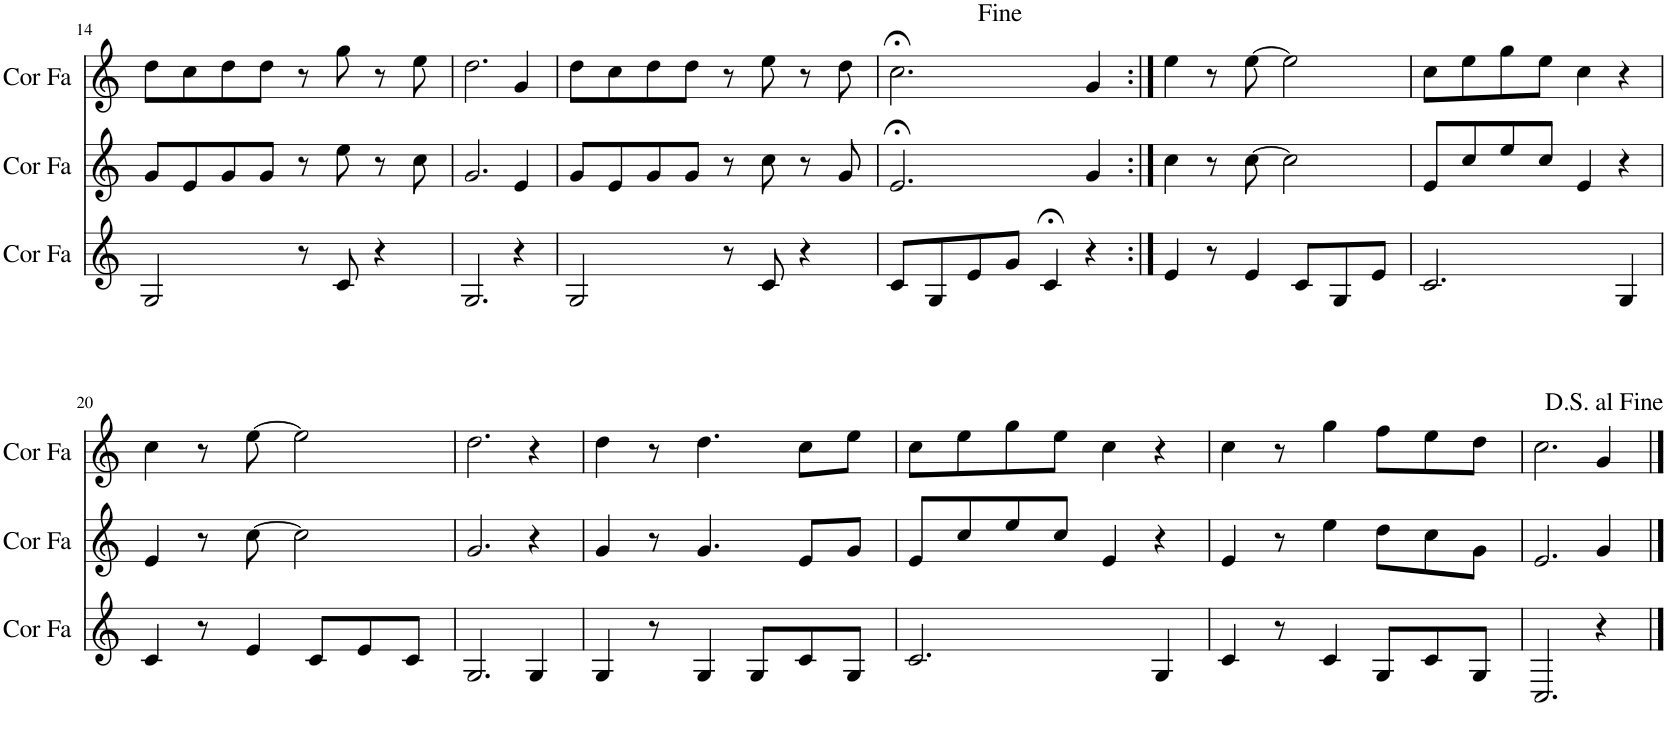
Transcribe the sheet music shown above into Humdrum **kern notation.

**kern	**kern	**kern
*part3	*part2	*part1
*staff3	*staff2	*staff1
*I"Cor en Fa	*I"Cor en Fa	*I"Cor en Fa
*I'Cor Fa	*I'Cor Fa	*I'Cor Fa
!!LO:PB:g=z
*clefG2	*clefG2	*clefG2
*Trd4c7	*Trd4c7	*Trd4c7
*k[]	*k[]	*k[]
*M4/4	*M4/4	*M4/4
=14	=14	=14
2G/	8g/L	8dd\L
.	8e/	8cc\
.	8g/	8dd\
.	8g/J	8dd\J
8r	8r	8r
8c/	8ee\	8gg\
4r	8r	8r
.	8cc\	8ee\
=15	=15	=15
2.G/	2.g/	2.dd\
4r	4e/	4g/
=16	=16	=16
2G/	8g/L	8dd\L
.	8e/	8cc\
.	8g/	8dd\
.	8g/J	8dd\J
8r	8r	8r
8c/	8cc\	8ee\
4r	8r	8r
.	8g/	8dd\
=17	=17	=17
8c/L	2.e;</	2.cc;<\
8G/	.	.
8e/	.	.
8g/J	.	.
4c;</	.	.
4r	4g/	4g/
=18:|!	=18:|!	=18:|!
4e/	4cc\	4ee\
8r	8r	8r
4e/	[8cc\	[8ee\
.	2cc\]	2ee\]
8c/L	.	.
8G/	.	.
8e/J	.	.
=19	=19	=19
2.c/	8e/L	8cc\L
.	8cc/	8ee\
.	8ee/	8gg\
.	8cc/J	8ee\J
.	4e/	4cc\
4G/	4r	4r
!!LO:LB:g=z
=20	=20	=20
4c/	4e/	4cc\
8r	8r	8r
4e/	[8cc\	[8ee\
.	2cc\]	2ee\]
8c/L	.	.
8e/	.	.
8c/J	.	.
=21	=21	=21
2.G/	2.g/	2.dd\
4G/	4r	4r
=22	=22	=22
4G/	4g/	4dd\
8r	8r	8r
4G/	4.g/	4.dd\
8G/L	.	.
8c/	8e/L	8cc\L
8G/J	8g/J	8ee\J
=23	=23	=23
2.c/	8e/L	8cc\L
.	8cc/	8ee\
.	8ee/	8gg\
.	8cc/J	8ee\J
.	4e/	4cc\
4G/	4r	4r
=24	=24	=24
4c/	4e/	4cc\
8r	8r	8r
4c/	4ee\	4gg\
8G/L	8dd\L	8ff\L
8c/	8cc\	8ee\
8G/J	8g\J	8dd\J
=25	=25	=25
2.C/	2.e/	2.cc\
4r	4g/	4g/
==	==	==
*-	*-	*-
